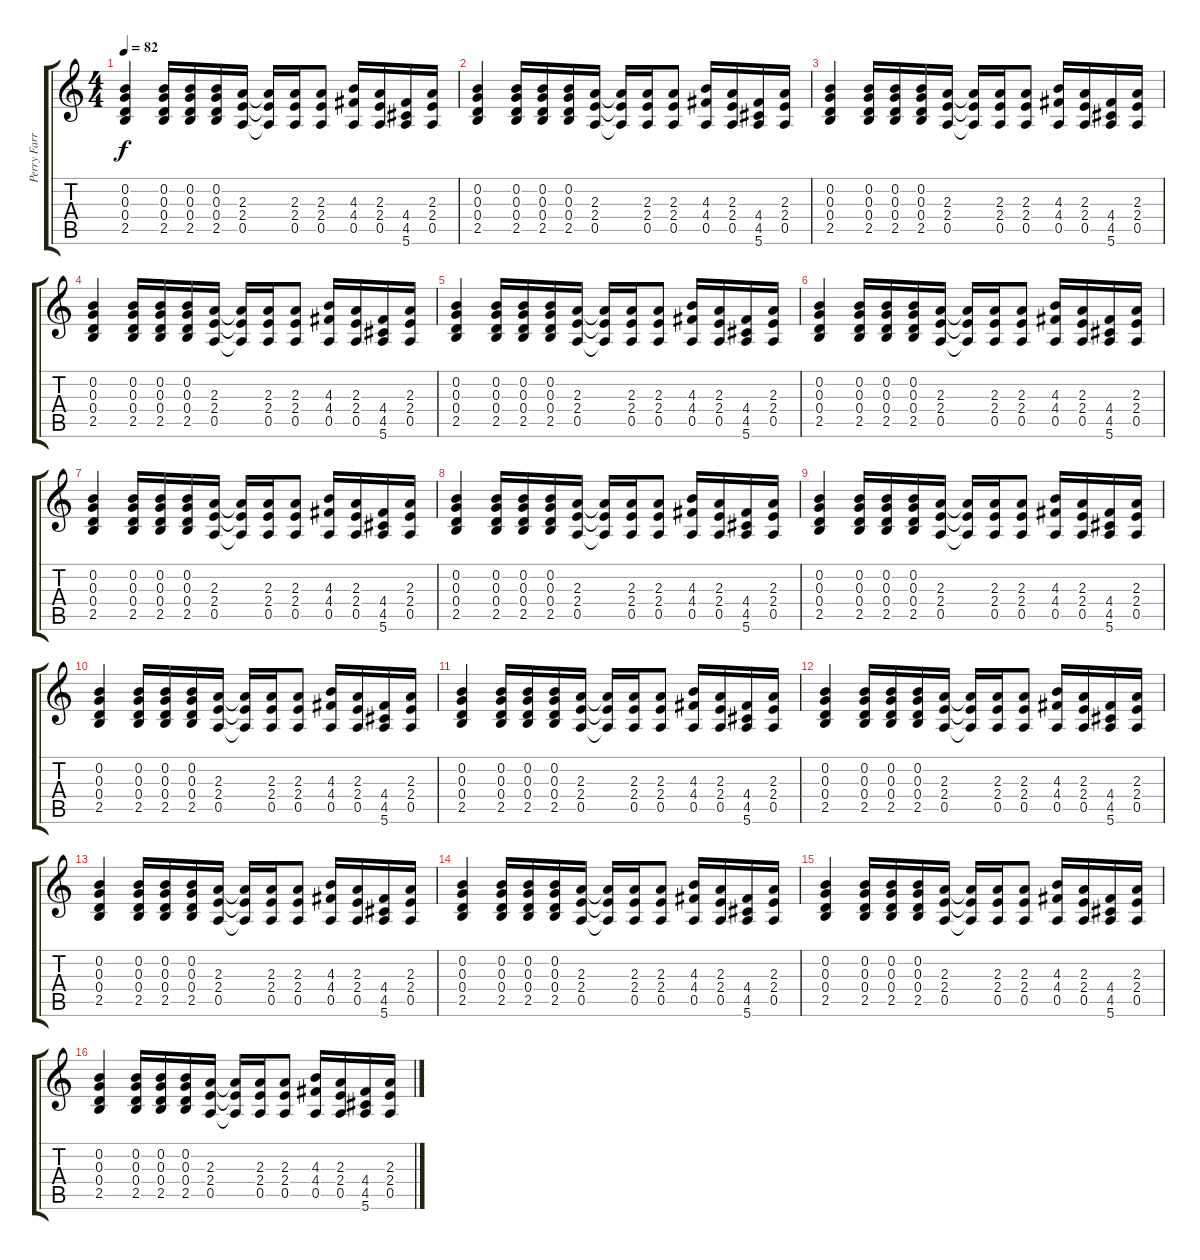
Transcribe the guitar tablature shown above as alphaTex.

\track ("Perry Farrell" "Perry Farr") {instrument electricguitarclean}
\staff {score tabs}
\tuning (E4 B3 G3 D3 A2 E2) {hide}
\ts (4 4)
\tempo 82
\clef g2
\ks c
(0.2 0.3 0.4 2.5).4{dy f} (0.2 0.3 0.4 2.5).16 (0.2 0.3 0.4 2.5).16 (0.2 0.3 0.4 2.5).16 (2.3 2.4 0.5).16 (2.3{t} 2.4{t} 0.5{t}).16 (2.3 2.4 0.5).16 (2.3 2.4 0.5).8 (4.3 4.4 0.5).16 (2.3 2.4 0.5).16 (4.4 4.5 5.6).16 (2.3 2.4 0.5).16 |
(0.2 0.3 0.4 2.5).4 (0.2 0.3 0.4 2.5).16 (0.2 0.3 0.4 2.5).16 (0.2 0.3 0.4 2.5).16 (2.3 2.4 0.5).16 (2.3{t} 2.4{t} 0.5{t}).16 (2.3 2.4 0.5).16 (2.3 2.4 0.5).8 (4.3 4.4 0.5).16 (2.3 2.4 0.5).16 (4.4 4.5 5.6).16 (2.3 2.4 0.5).16 |
(0.2 0.3 0.4 2.5).4 (0.2 0.3 0.4 2.5).16 (0.2 0.3 0.4 2.5).16 (0.2 0.3 0.4 2.5).16 (2.3 2.4 0.5).16 (2.3{t} 2.4{t} 0.5{t}).16 (2.3 2.4 0.5).16 (2.3 2.4 0.5).8 (4.3 4.4 0.5).16 (2.3 2.4 0.5).16 (4.4 4.5 5.6).16 (2.3 2.4 0.5).16 |
(0.2 0.3 0.4 2.5).4 (0.2 0.3 0.4 2.5).16 (0.2 0.3 0.4 2.5).16 (0.2 0.3 0.4 2.5).16 (2.3 2.4 0.5).16 (2.3{t} 2.4{t} 0.5{t}).16 (2.3 2.4 0.5).16 (2.3 2.4 0.5).8 (4.3 4.4 0.5).16 (2.3 2.4 0.5).16 (4.4 4.5 5.6).16 (2.3 2.4 0.5).16 |
(0.2 0.3 0.4 2.5).4 (0.2 0.3 0.4 2.5).16 (0.2 0.3 0.4 2.5).16 (0.2 0.3 0.4 2.5).16 (2.3 2.4 0.5).16 (2.3{t} 2.4{t} 0.5{t}).16 (2.3 2.4 0.5).16 (2.3 2.4 0.5).8 (4.3 4.4 0.5).16 (2.3 2.4 0.5).16 (4.4 4.5 5.6).16 (2.3 2.4 0.5).16 |
(0.2 0.3 0.4 2.5).4 (0.2 0.3 0.4 2.5).16 (0.2 0.3 0.4 2.5).16 (0.2 0.3 0.4 2.5).16 (2.3 2.4 0.5).16 (2.3{t} 2.4{t} 0.5{t}).16 (2.3 2.4 0.5).16 (2.3 2.4 0.5).8 (4.3 4.4 0.5).16 (2.3 2.4 0.5).16 (4.4 4.5 5.6).16 (2.3 2.4 0.5).16 |
(0.2 0.3 0.4 2.5).4 (0.2 0.3 0.4 2.5).16 (0.2 0.3 0.4 2.5).16 (0.2 0.3 0.4 2.5).16 (2.3 2.4 0.5).16 (2.3{t} 2.4{t} 0.5{t}).16 (2.3 2.4 0.5).16 (2.3 2.4 0.5).8 (4.3 4.4 0.5).16 (2.3 2.4 0.5).16 (4.4 4.5 5.6).16 (2.3 2.4 0.5).16 |
(0.2 0.3 0.4 2.5).4 (0.2 0.3 0.4 2.5).16 (0.2 0.3 0.4 2.5).16 (0.2 0.3 0.4 2.5).16 (2.3 2.4 0.5).16 (2.3{t} 2.4{t} 0.5{t}).16 (2.3 2.4 0.5).16 (2.3 2.4 0.5).8 (4.3 4.4 0.5).16 (2.3 2.4 0.5).16 (4.4 4.5 5.6).16 (2.3 2.4 0.5).16 |
(0.2 0.3 0.4 2.5).4 (0.2 0.3 0.4 2.5).16 (0.2 0.3 0.4 2.5).16 (0.2 0.3 0.4 2.5).16 (2.3 2.4 0.5).16 (2.3{t} 2.4{t} 0.5{t}).16 (2.3 2.4 0.5).16 (2.3 2.4 0.5).8 (4.3 4.4 0.5).16 (2.3 2.4 0.5).16 (4.4 4.5 5.6).16 (2.3 2.4 0.5).16 |
(0.2 0.3 0.4 2.5).4 (0.2 0.3 0.4 2.5).16 (0.2 0.3 0.4 2.5).16 (0.2 0.3 0.4 2.5).16 (2.3 2.4 0.5).16 (2.3{t} 2.4{t} 0.5{t}).16 (2.3 2.4 0.5).16 (2.3 2.4 0.5).8 (4.3 4.4 0.5).16 (2.3 2.4 0.5).16 (4.4 4.5 5.6).16 (2.3 2.4 0.5).16 |
(0.2 0.3 0.4 2.5).4 (0.2 0.3 0.4 2.5).16 (0.2 0.3 0.4 2.5).16 (0.2 0.3 0.4 2.5).16 (2.3 2.4 0.5).16 (2.3{t} 2.4{t} 0.5{t}).16 (2.3 2.4 0.5).16 (2.3 2.4 0.5).8 (4.3 4.4 0.5).16 (2.3 2.4 0.5).16 (4.4 4.5 5.6).16 (2.3 2.4 0.5).16 |
(0.2 0.3 0.4 2.5).4 (0.2 0.3 0.4 2.5).16 (0.2 0.3 0.4 2.5).16 (0.2 0.3 0.4 2.5).16 (2.3 2.4 0.5).16 (2.3{t} 2.4{t} 0.5{t}).16 (2.3 2.4 0.5).16 (2.3 2.4 0.5).8 (4.3 4.4 0.5).16 (2.3 2.4 0.5).16 (4.4 4.5 5.6).16 (2.3 2.4 0.5).16 |
(0.2 0.3 0.4 2.5).4 (0.2 0.3 0.4 2.5).16 (0.2 0.3 0.4 2.5).16 (0.2 0.3 0.4 2.5).16 (2.3 2.4 0.5).16 (2.3{t} 2.4{t} 0.5{t}).16 (2.3 2.4 0.5).16 (2.3 2.4 0.5).8 (4.3 4.4 0.5).16 (2.3 2.4 0.5).16 (4.4 4.5 5.6).16 (2.3 2.4 0.5).16 |
(0.2 0.3 0.4 2.5).4 (0.2 0.3 0.4 2.5).16 (0.2 0.3 0.4 2.5).16 (0.2 0.3 0.4 2.5).16 (2.3 2.4 0.5).16 (2.3{t} 2.4{t} 0.5{t}).16 (2.3 2.4 0.5).16 (2.3 2.4 0.5).8 (4.3 4.4 0.5).16 (2.3 2.4 0.5).16 (4.4 4.5 5.6).16 (2.3 2.4 0.5).16 |
(0.2 0.3 0.4 2.5).4 (0.2 0.3 0.4 2.5).16 (0.2 0.3 0.4 2.5).16 (0.2 0.3 0.4 2.5).16 (2.3 2.4 0.5).16 (2.3{t} 2.4{t} 0.5{t}).16 (2.3 2.4 0.5).16 (2.3 2.4 0.5).8 (4.3 4.4 0.5).16 (2.3 2.4 0.5).16 (4.4 4.5 5.6).16 (2.3 2.4 0.5).16 |
(0.2 0.3 0.4 2.5).4 (0.2 0.3 0.4 2.5).16 (0.2 0.3 0.4 2.5).16 (0.2 0.3 0.4 2.5).16 (2.3 2.4 0.5).16 (2.3{t} 2.4{t} 0.5{t}).16 (2.3 2.4 0.5).16 (2.3 2.4 0.5).8 (4.3 4.4 0.5).16 (2.3 2.4 0.5).16 (4.4 4.5 5.6).16 (2.3 2.4 0.5).16
